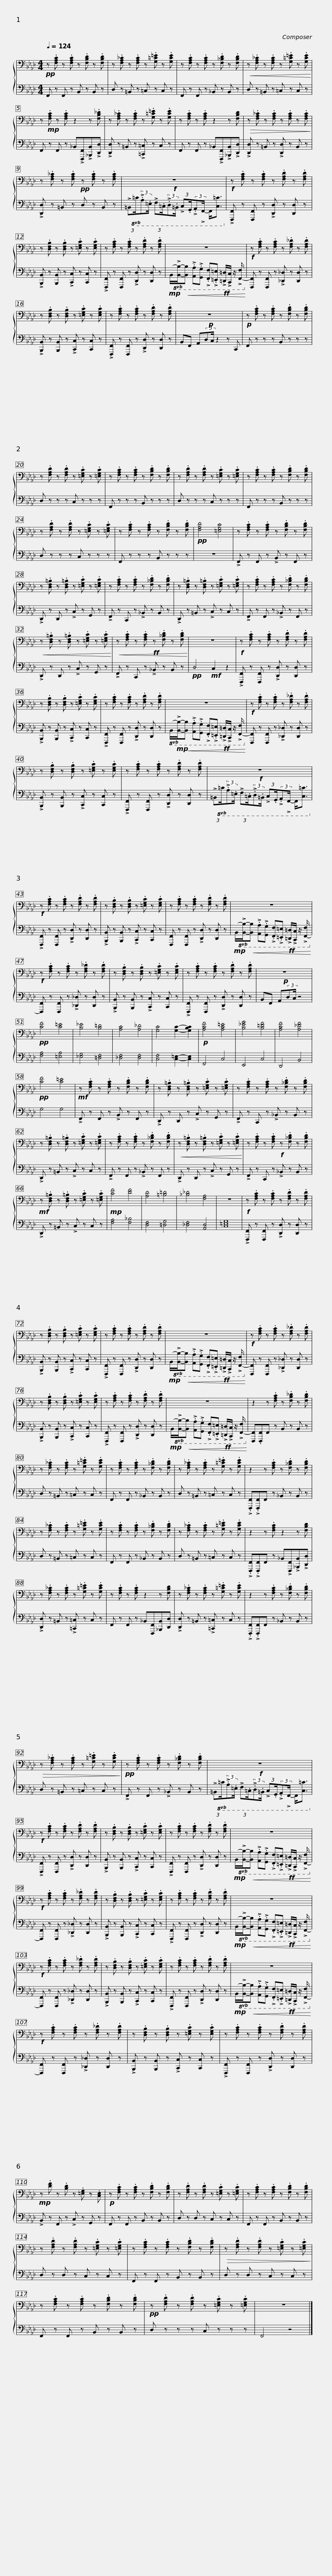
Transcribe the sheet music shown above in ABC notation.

X:1
%%score { 1 | 2 }
L:1/8
Q:1/4=124
M:4/4
I:linebreak $
K:Ab
V:1 bass
V:2 bass
V:1
!pp! z .[F,A,C] z .[F,A,C] z .[F,B,D] z .[F,B,D] | z .[F,A,_C] z .[F,A,C] z .[G,=C=E] z .[G,CE] | z .[F,A,C] z .[F,A,C] z .[F,_B,D] z .[F,B,D] |$!<(! z .[F,A,_C] z .[F,A,C] z .[G,=C=E] z .[G,CE]!<)! | z!mp! .[F,A,C] z .[F,A,C] z2 z .[F,B,_D] | %5
 z .[F,A,_C] z .[F,A,C] z .[G,=C=E] z .[G,CE] |$ z .[F,A,C] z .[F,A,C] z2 z [F,B,D] |!>(! z .[F,A,_C] z .[F,A,C] z .[F,A,C] z .[F,A,C]!>)! | z .[F,A,_C] z .[F,A,C]!pp! z .[F,A,C] z .[F,A,C] |$!f! z8 | %10
!f! z .[F,A,C] z .[F,A,C] z .[F,A,D] z .[F,A,D] | z .[D,F,B,] z .[D,F,B,] z .[=E,G,C] z .[E,G,C] |$ z .[F,A,C] z .[F,A,C] z .[F,A,D] z .[F,A,D] | z8 |!f! z .[F,A,C] z .[F,A,C] z .[F,A,_D] z .[F,A,D] |$ %15
 z .[D,F,B,] z .[D,F,B,] z .[=E,G,C] z .[E,G,C] | z .[F,A,C] z .[F,A,C] z .[F,A,D] z .[F,A,D] |$!p! z8 |!p! z .[F,A,C] z .[F,A,C] z .[F,B,D] z .[F,B,D] | z .[F,A,D] z .[F,A,D] z .[=E,G,C] z .[=E,G,C] |$ %20
 z .[F,A,C] z .[F,A,C] z .[F,B,D] z .[F,B,D] | z .[F,A,D] z .[F,A,D] z .[=E,G,C] z .[=E,G,C] | z .[F,A,C] z .[F,A,C] z .[F,B,D] z .[F,B,D] | z .[F,A,D] z .[F,A,D] z .[=E,G,C] z .[=E,G,C] |$ z .[F,A,C] z .[F,A,C] z .[F,B,D] z .[F,B,D] | %25
!pp! [F,A,D]4 [=E,G,C]4 | z .[F,A,C] z .[F,A,C] z .[F,B,D] z .[F,B,D] | z .[D,F,=B,] z .[D,F,=B,] z .[=E,G,C] z .[=E,G,C] |$ z .[F,A,C] z .[F,A,C] z .[F,_B,D] z .[F,B,D] | z .[D,F,=B,] z .[D,F,=B,] z .[=E,G,C] z .[=E,G,C] | %30
 z .[F,A,C] z .[F,A,C] z .[F,_B,D] z .[F,B,D] |!<(! z .[D,F,=B,] z .[D,F,=B,] z .[=E,G,C] z .[=E,G,C]!<)! |$!<(! z .[F,A,C] z .[F,A,C]!ff! z .[F,_B,D] z .[F,B,D]!<)! | z8 |!f! z .[F,A,C] z .[F,A,C] z .[F,A,D] z .[F,A,D] |$ %35
 z .[D,F,B,] z .[D,F,B,] z .[=E,G,C] z .[E,G,C] | z .[F,A,C] z .[F,A,C] z .[F,A,D] z .[F,A,D] |$ z8 |!f! z .[F,A,C] z .[F,A,C] z .[F,A,_D] z .[F,A,D] |$ z .[D,F,B,] z .[D,F,B,] z .[=E,G,C] z .[E,G,C] | %40
 z .[F,A,C] z .[F,A,C] z .[F,A,D] z .[F,A,D] |$!f! z8 |!f! z .[F,A,C] z .[F,A,C] z .[F,A,D] z .[F,A,D] | z .[D,F,B,] z .[D,F,B,] z .[=E,G,C] z .[E,G,C] |$ z .[F,A,C] z .[F,A,C] z .[F,A,D] z .[F,A,D] | %45
 z8 |!f! z .[F,A,C] z .[F,A,C] z .[F,A,_D] z .[F,A,D] |$ z .[D,F,B,] z .[D,F,B,] z .[=E,G,C] z .[E,G,C] | z .[F,A,C] z .[F,A,C] z .[F,A,D] z .[F,A,D] |$!p! z8 | %50
!pp! [CF]4 [C=E]4 | [B,_E]4 [B,=D]4 |$ [A,C]4 [A,_D]4 | [G,C]4 [G,C]2- [G,B,C]2 |!p! [A,CF]4 [A,C=E]4 | %55
 [B,_EG]4 [B,=DF]4 |$ [A,CF]4 [A,_DF]4 |!pp! [CF]4 [C=E]4 |!mf! z .[F,A,C] z .[F,A,C] z .[F,B,D] z .[F,B,D] |$ z .[D,F,=B,] z .[D,F,=B,] z .[=E,G,C] z .[=E,G,C] | %60
 z .[F,A,C] z .[F,A,C] z .[F,_B,D] z .[F,B,D] | z .[D,F,=B,] z .[D,F,=B,] z .[=E,G,C] z .[=E,G,C] |$ z .[F,A,C] z .[F,A,C] z .[F,_B,D] z .[F,B,D] |!<(! z .[D,F,=B,] z .[D,F,=B,] z .[=E,G,C] z .[=E,G,C]!<)! | z .[F,A,C] z .[F,A,C]!f! z .[F,_B,D] z .[F,B,D] |$ %65
!mf! z .[D,F,=B,] z .[D,F,=B,] z .[=E,G,C] z .[=E,G,C] |!mp! [CF]4 [DF]4 |$ [A,D]4 [=B,=D]4 | [_B,_D]4 [F,A,]4 |$ z8 | %70
!f! z .[F,A,C] z .[F,A,C] z .[F,A,D] z .[F,A,D] |$ z .[D,F,B,] z .[D,F,B,] z .[=E,G,C] z .[E,G,C] | z .[F,A,C] z .[F,A,C] z .[F,A,D] z .[F,A,D] |$ z8 |!f! z .[F,A,C] z .[F,A,C] z .[F,A,_D] z .[F,A,D] |$ %75
 z .[D,F,B,] z .[D,F,B,] z .[=E,G,C] z .[E,G,C] | z .[F,A,C] z .[F,A,C] z .[F,A,D] z .[F,A,D] |$ z8 | z2 z .[F,A,C] z .[F,B,_D] z .[F,B,D] | z .[F,A,_C] z .[F,A,C] z .[G,=C=E] z .[G,CE] |$ %80
 z .[F,A,C] z .[F,A,C] z .[F,_B,D] z .[F,B,D] | z .[F,A,_C] z .[F,A,C] z .[G,=C=E] z .[G,CE] | z2 z .[F,A,C] z .[F,_B,D] z .[F,B,D] |$ z .[F,A,_C] z .[F,A,C] z .[G,=C=E] z .[G,CE] | z .[F,A,C] z .[F,A,C] z .[F,_B,D] z .[F,B,D] | %85
 z .[F,A,_C] z .[F,A,C] z .[G,=C=E] z .[G,CE] |$ z2 z .[F,A,C] z2 z [F,B,D] | z .[F,A,_C] z .[F,A,C] z .[G,=C=E] z .[G,CE] | z .[F,A,C] z .[F,A,C] z2 z [F,B,D] |$ z .[F,A,_C] z .[F,A,C] z .[G,=C=E] z .[G,CE] | %90
 z2 z .[F,A,C] z .[F,_B,D] z .[F,B,D] |!>(! z .[F,A,_C] z .[F,A,C] z .[G,=C=E] z .[G,CE]!>)! |$!pp! z .[F,A,C] z .[F,A,C] z .[F,_B,D] z .[F,B,D] |!f! z8 |!f! z .[F,A,C] z .[F,A,C] z .[F,A,D] z .[F,A,D] |$ %95
 z .[D,F,B,] z .[D,F,B,] z .[=E,G,C] z .[E,G,C] | z .[F,A,C] z .[F,A,C] z .[F,A,D] z .[F,A,D] | z8 |$!f! z .[F,A,C] z .[F,A,C] z .[F,A,_D] z .[F,A,D] | z .[D,F,B,] z .[D,F,B,] z .[=E,G,C] z .[E,G,C] | %100
 z .[F,A,C] z .[F,A,C] z .[F,A,D] z .[F,A,D] |$ z8 |!f! z .[F,A,C] z .[F,A,C] z .[F,A,_D] z .[F,A,D] |$ z .[D,F,B,] z .[D,F,B,] z .[=E,G,C] z .[E,G,C] | z .[F,A,C] z .[F,A,C] z .[F,A,D] z .[F,A,D] |$ %105
 z8 |!f! z .[F,A,C] z .[F,A,C] z .[F,A,_D] z .[F,A,D] |$ z .[D,F,B,] z .[D,F,B,] z .[=E,G,C] z .[E,G,C] | z .[F,A,C] z .[F,A,C] z .[F,A,D] z .[F,A,D] |$!mp! z .[DF] z .[B,D] z .[=E,G,] z .[C,E,] | %110
!p! z .[F,A,C] z .[F,A,C] z .[F,B,D] z .[F,B,D] | z .[F,A,D] z .[F,A,D] z .[=E,G,C] z .[=E,G,C] |$ z .[F,A,C] z .[F,A,C] z .[F,B,D] z .[F,B,D] | z .[F,A,D] z .[F,A,D] z .[=E,G,C] z .[=E,G,C] | z .[F,A,C] z .[F,A,C] z .[F,B,D] z .[F,B,D] |$ %115
!>(! z .[F,A,D] z .[F,A,D] z .[=E,G,C] z .[=E,G,C]!>)! | z .[F,A,C] z .[F,A,C] z .[F,B,D] z .[F,B,D] |!pp! z .[F,A,D] z .[F,A,D] z .[=E,G,C] z .[=E,G,C] | z8 |] %119
V:2
 F,, z F,, z B,, z B,, z | D, z =B,, z =C, z C, z | F,, z F,, z _B,, z B,, z |$ D, z =B,, z =C, z C, z | F,, z F,, z _B,,!>![F,,,F,,]!>![_B,,,B,,]!>![D,,D,] | %5
 !>![D,,D,] z =B,, z !>![=C,,=C,] z C, z |$ F,, z F,, z _B,,!>![F,,,F,,]!>![_B,,,B,,]!>![D,,D,] | !>![D,,D,] z =B,, z !>![D,,D,] z B,, z | !>![D,,D,] z =B,, z D, z B,, z |$!8vb(! (3:2:2!>!=B,,=C,/(3:2:2!>!.A,,.=E,,/ (3:2:2!>!F,,.=C,,/(3:2:2!>!.D,,.=B,,,/ (3:2:2!>!C,,.G,,,/(3:2:2!>!.A,,,!>!F,,,/- F,,,<[C,,=C,]!8vb)! | %10
 !>![F,,,F,,] z [F,,,F,,] z !>![D,,D,] z [D,,D,] z | !>![B,,,B,,] z [B,,,B,,] z !>![C,,C,] z [C,,C,] z |$ !>![F,,,F,,] z [F,,,F,,] z !>![D,,D,] z [D,,D,] z |!mp!!8vb(! B,,/-!>![B,,,B,,]/-!<(![B,,,B,,] !>!.[A,,,A,,]!>!.[G,,,G,,] !>!.[F,,,F,,]!>!.[=E,,,=E,,]!ff! !>![=D,,,=D,,]/!>![C,,,C,,]/ z/ !>![F,,,-F,,]/!8vb)!!<)! | [F,,,F,,] z [F,,,F,,] z !>![_D,,_D,] z [D,,D,] z |$ %15
 !>![B,,,B,,] z [B,,,B,,] z !>![C,,C,] z [C,,C,] z | !>![F,,,F,,] z [F,,,F,,] z !>![D,,D,] z [D,,D,] z |$ B,,F,, A,,(3:2:2D,C,/ z2 z C,, | F,, z z z B,, z z z | D, z z z C, z z z |$ %20
 F,, z z z B,, z z z | D, z z z C, z z z | F,, z z z B,, z z z | D, z z z C, z z z |$ F,, z z z B,, z z z | %25
 z8 | !>!F,, z F,, z !>!B,, z F,, z | !>!D,, z D,, z !>!C, z G,, z |$ !>!F,, z C,, z !>!_B,, z B,, z | !>!D,, z =B,, z !>!C, z C, z | %30
 !>!F,, z F,, z !>!_B,, z F,, z | !>!D,, z D,, z !>!C, z G,, z |$ !>!F,, z C,, z !>!_B,, z B,, z |!pp! D,4!mf! C,2 z2 | !>![F,,,F,,] z [F,,,F,,] z !>![D,,D,] z [D,,D,] z |$ %35
 !>![B,,,B,,] z [B,,,B,,] z !>![C,,C,] z [C,,C,] z | !>![F,,,F,,] z [F,,,F,,] z !>![D,,D,] z [D,,D,] z |$!8vb(! B,,/-!mp!!>![B,,,B,,]/-!<(![B,,,B,,] !>!.[A,,,A,,]!>!.[G,,,G,,] !>!.[F,,,F,,]!>!.[=E,,,=E,,]!ff! !>![=D,,,=D,,]/!>![C,,,C,,]/ z/ !>![F,,,-F,,]/!8vb)!!<)! | [F,,,F,,] z [F,,,F,,] z !>![_D,,_D,] z [D,,D,] z |$ !>![B,,,B,,] z [B,,,B,,] z !>![C,,C,] z [C,,C,] z | %40
 !>![F,,,F,,] z [F,,,F,,] z !>![D,,D,] z [D,,D,] z |$!8vb(! (3:2:2!>!=B,,=C,/(3:2:2!>!.A,,.=E,,/ (3:2:2!>!F,,.=C,,/(3:2:2!>!.D,,.=B,,,/ (3:2:2!>!C,,.G,,,/(3:2:2!>!.A,,,!>!F,,,/- F,,,<[C,,=C,]!8vb)! | !>![F,,,F,,] z [F,,,F,,] z !>![D,,D,] z [D,,D,] z | !>![B,,,B,,] z [B,,,B,,] z !>![C,,C,] z [C,,C,] z |$ [F,,,F,,] z [F,,,F,,] z !>![D,,D,] z [D,,D,] z | %45
!mp!!8vb(! B,,/-!>![B,,,B,,]/-!<(![B,,,B,,] !>!.[A,,,A,,]!>!.[G,,,G,,] !>!.[F,,,F,,]!>!.[=E,,,=E,,]!ff! !>![=D,,,=D,,]/!>![C,,,C,,]/ z/ !>![F,,,-F,,]/!8vb)!!<)! | [F,,,F,,] z [F,,,F,,] z !>![_D,,_D,] z [D,,D,] z |$ !>![B,,,B,,] z [B,,,B,,] z !>![C,,C,] z [C,,C,] z | !>![F,,,F,,] z [F,,,F,,] z !>![D,,D,] z [D,,D,] z |$ B,,F,, A,,(3:2:2D,C,/ z4 | %50
 [F,A,]4 [=E,A,]4 | [_E,G,]4 [=D,F,]4 |$ [_D,F,]4 [D,F,]4 | [C,F,]4 [C,=E,]2- [C,E,]2 | F,,4 C,4 | %55
 E,,4 C,4 |$ D,,4 B,,4 | G,4 G,4 | !>!F,, z F,, z !>!B,, z F,, z |$ !>!D,, z D,, z !>!C, z G,, z | %60
 !>!F,, z C,, z !>!_B,, z B,, z | !>!D,, z =B,, z !>!C, z C, z |$ !>!F,, z F,, z !>!_B,, z F,, z | !>!D,, z D,, z !>!C, z G,, z | !>!F,, z C,, z !>!_B,, z B,, z |$ %65
 !>!D,, z =B,, z !>!C, z C, z | [F,A,]4 [F,_B,]4 |$ [D,F,]4 [=D,G,]4 | [_D,F,]4 [A,,D,]4 |$ [C,=E,G,]8 | %70
 !>![F,,,F,,] z [F,,,F,,] z !>![D,,D,] z [D,,D,] z |$ !>![B,,,B,,] z [B,,,B,,] z !>![C,,C,] z [C,,C,] z | !>![F,,,F,,] z [F,,,F,,] z !>![D,,D,] z [D,,D,] z |$!mp!!8vb(! B,,/-!>![B,,,B,,]/-!<(![B,,,B,,] !>!.[A,,,A,,]!>!.[G,,,G,,] !>!.[F,,,F,,]!>!.[=E,,,=E,,]!ff! !>![=D,,,=D,,]/!>![C,,,C,,]/ z/ !>![F,,,-F,,]/!8vb)!!<)! | [F,,,F,,] z [F,,,F,,] z !>![_D,,_D,] z [D,,D,] z |$ %75
 !>![B,,,B,,] z [B,,,B,,] z !>![C,,C,] z [C,,C,] z | !>![F,,,F,,] z [F,,,F,,] z !>![D,,D,] z [D,,D,] z |$!mp!!8vb(! B,,/-!>![B,,,B,,]/-!<(![B,,,B,,] !>!.[A,,,A,,]!>!.[G,,,G,,] !>!.[F,,,F,,]!>!.[=E,,,=E,,]!ff! !>![=D,,,=D,,]/!>![C,,,C,,]/ z/ !>![F,,,-F,,]/!8vb)!!<)! | [F,,,F,,].[F,,,F,,]F,, z B,, z B,, z | D, z =B,, z =C, z C, z |$ %80
 F,, z F,, z _B,, z B,, z | D, z =B,, z =C, z C, z | !>!.[F,,,F,,]!>!.[F,,,F,,]F,, z _B,, z B,, z |$ D, z =B,, z =C, z C, z | F,, z F,, z _B,, z B,, z | %85
 D, z =B,, z =C, z C, z |$ !>!.[F,,,F,,]!>!.[F,,,F,,]F,, z _B,,!>![F,,,F,,]!>![_B,,,B,,]!>![D,,D,] | !>![D,,D,] z =B,, z !>![=C,,=C,] z C, z | F,, z F,, z _B,,[F,,,F,,][_B,,,B,,][D,,D,] |$ !>![D,,D,] z =B,, z !>![=C,,=C,] z C, z | %90
 !>!.[F,,,F,,]!>!.[F,,,F,,]F,, z _B,, z B,, z | D, z =B,, z =C, z C, z |$ !>!F,, z F,, z !>!_B,, z B,, z |!8vb(! (3:2:2!>!=B,,=C,/(3:2:2!>!.A,,.=E,,/ (3:2:2!>!F,,.=C,,/(3:2:2!>!.D,,.=B,,,/ (3:2:2!>!C,,.G,,,/(3:2:2!>!.A,,,!>!F,,,/- F,,,<[C,,=C,]!8vb)! | !>![F,,,F,,] z [F,,,F,,] z !>![D,,D,] z [D,,D,] z |$ %95
 !>![B,,,B,,] z [B,,,B,,] z !>![C,,C,] z [C,,C,] z | !>![F,,,F,,] z [F,,,F,,] z !>![D,,D,] z [D,,D,] z |!mp!!8vb(! B,,/-!>![B,,,B,,]/-!<(![B,,,B,,] !>!.[A,,,A,,]!>!.[G,,,G,,] !>!.[F,,,F,,]!>!.[=E,,,=E,,]!ff! !>![=D,,,=D,,]/!>![C,,,C,,]/ z/ !>![F,,,-F,,]/!8vb)!!<)! |$ [F,,,F,,] z [F,,,F,,] z !>![_D,,_D,] z [D,,D,] z | !>![B,,,B,,] z [B,,,B,,] z !>![C,,C,] z [C,,C,] z | %100
 !>![F,,,F,,] z [F,,,F,,] z !>![D,,D,] z [D,,D,] z |$!mp!!8vb(! B,,/-!>![B,,,B,,]/-!<(![B,,,B,,] !>!.[A,,,A,,]!>!.[G,,,G,,] !>!.[F,,,F,,]!>!.[=E,,,=E,,]!ff! !>![=D,,,=D,,]/!>![C,,,C,,]/ z/ !>![F,,,-F,,]/!8vb)!!<)! | [F,,,F,,] z [F,,,F,,] z !>![_D,,_D,] z [D,,D,] z |$ !>![B,,,B,,] z [B,,,B,,] z !>![C,,C,] z [C,,C,] z | !>![F,,,F,,] z [F,,,F,,] z !>![D,,D,] z [D,,D,] z |$ %105
!mp!!8vb(! B,,/-!>![B,,,B,,]/-!<(![B,,,B,,] !>!.[A,,,A,,]!>!.[G,,,G,,] !>!.[F,,,F,,]!>!.[=E,,,=E,,]!ff! !>![=D,,,=D,,]/!>![C,,,C,,]/ z/ !>![F,,,-F,,]/!8vb)!!<)! | [F,,,F,,] z [F,,,F,,] z !>![_D,,_D,] z [D,,D,] z |$ !>![B,,,B,,] z [B,,,B,,] z !>![C,,C,] z [C,,C,] z | !>![F,,,F,,] z [F,,,F,,] z !>![D,,D,] z [D,,D,] z |$ !>!B,, z F,, z !>!C, z G,, z | %110
 F,, z F,, z B,, z B,, z | D, z D, z C, z C, z |$ F,, z F,, z B,, z B,, z | D, z D, z C, z C, z | F,, z F,, z B,, z B,, z |$ %115
 D, z D, z C, z C, z | F,, z F,, z B,, z B,, z | D, z z z C, z z z | F,,4 z4 |] %119
